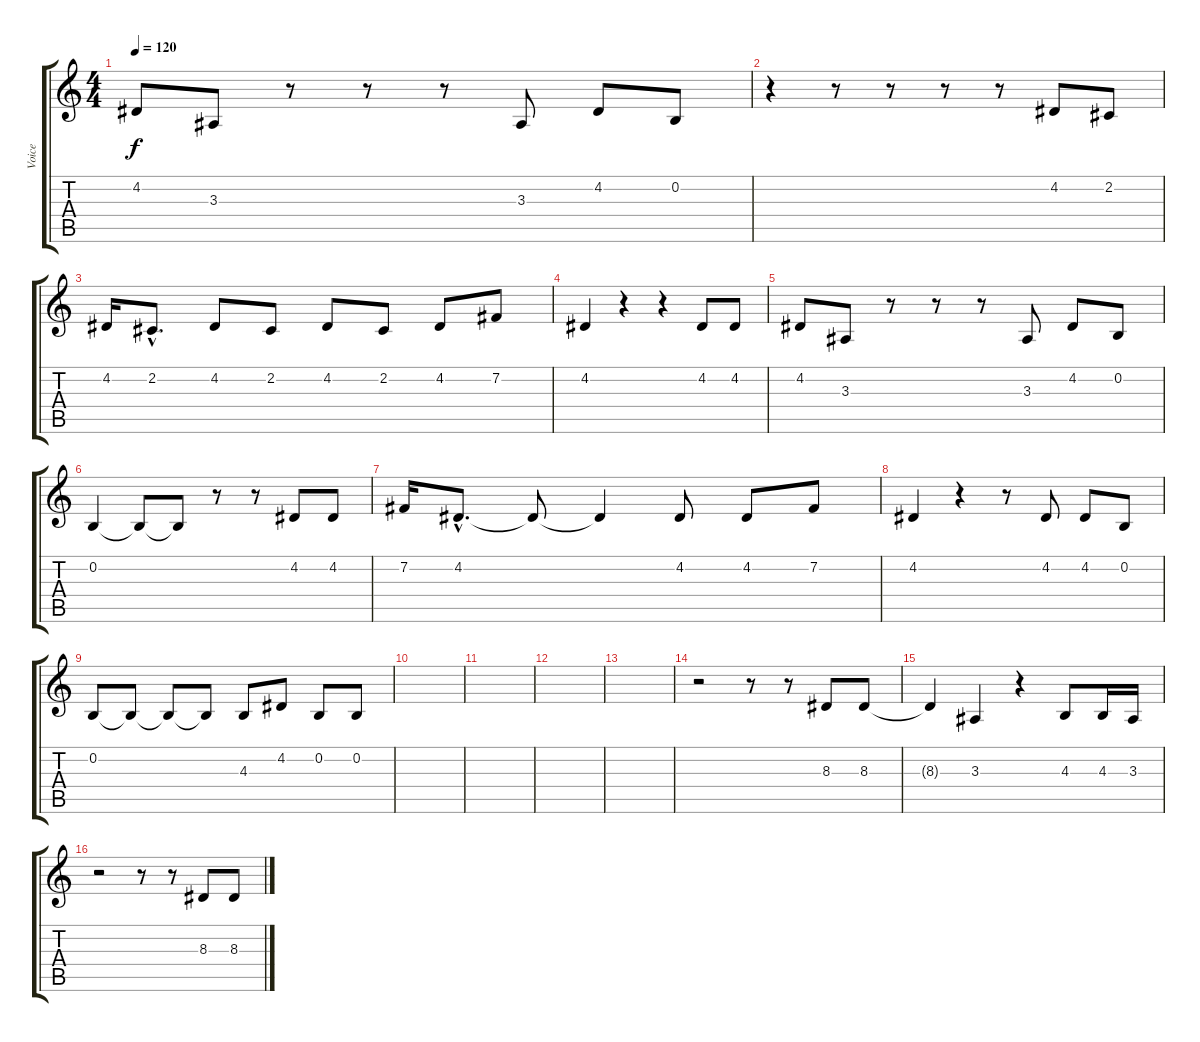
\track ("Voice" "Voice") {instrument clarinet}
\staff {score tabs}
\tuning (E4 B3 G3 D3 A2 E2) {hide}
\ts (4 4)
\tempo 120
\clef g2
\ks c
4.2.8{dy f} 3.3.8 r.8 r.8 r.8 3.3.8 4.2.8 0.2.8 |
r.4 r.8 r.8 r.8 r.8 4.2.8 2.2.8 |
4.2.16 2.2{hac}.8{d} 4.2.8 2.2.8 4.2.8 2.2.8 4.2.8 7.2.8 |
4.2.4 r.4 r.4 4.2.8 4.2.8 |
4.2.8 3.3.8 r.8 r.8 r.8 3.3.8 4.2.8 0.2.8 |
0.2.4 0.2{t}.8 0.2{t}.8 r.8 r.8 4.2.8 4.2.8 |
7.2.16 4.2{hac}.8{d} 4.2{t}.8 4.2{t}.4 4.2.8 4.2.8 7.2.8 |
4.2.4 r.4 r.8 4.2.8 4.2.8 0.2.8 |
0.2.8 0.2{t}.8 0.2{t}.8 0.2{t}.8 4.3.8 4.2.8 0.2.8 0.2.8 |
|
|
|
|
r.2 r.8 r.8 8.3.8 8.3.8 |
8.3{t}.4 3.3.4 r.4 4.3.8 4.3.16 3.3.16 |
r.2 r.8 r.8 8.3.8 8.3.8
